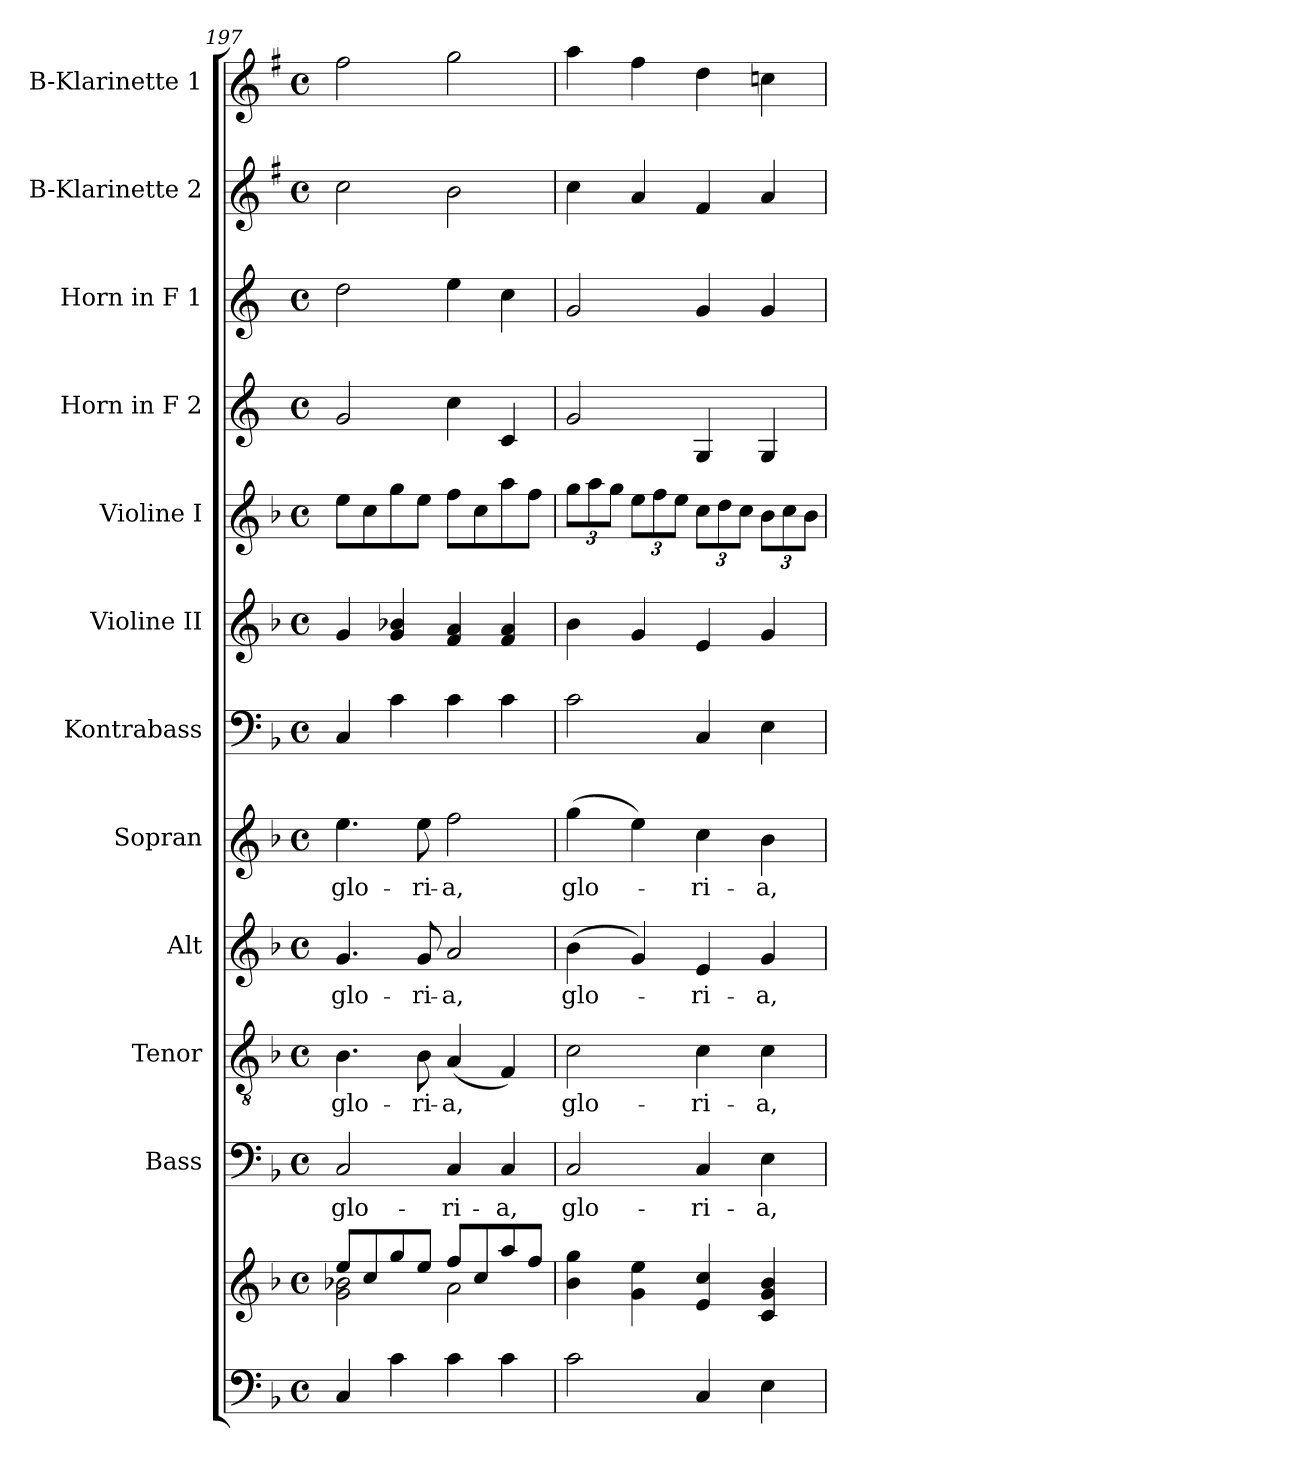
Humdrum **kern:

**kern	**kern	**kern	**text	**kern	**text	**kern	**text	**kern	**text	**kern	**kern	**kern	**kern	**kern	**kern	**kern
*part12	*part12	*part11	*part11	*part10	*part10	*part9	*part9	*part8	*part8	*part7	*part6	*part5	*part4	*part3	*part2	*part1
*staff13	*staff12	*staff11	*staff11	*staff10	*staff10	*staff9	*staff9	*staff8	*staff8	*staff7	*staff6	*staff5	*staff4	*staff3	*staff2	*staff1
*	*	*I"Bass	*	*I"Tenor	*	*I"Alt	*	*I"Sopran	*	*I"Kontrabass	*I"Violine II	*I"Violine I	*I"Horn in F 2	*I"Horn in F 1	*I"B-Klarinette 2	*I"B-Klarinette 1
*	*	*I'B.	*	*I'T.	*	*I'A.	*	*I'S.	*	*I'Kb.	*I'Vl. II	*I'Vl. I	*	*	*I'B Kl. 2	*I'B Kl. 1
!!LO:PB:g=z
*clefF4	*clefG2	*clefF4	*	*clefGv2	*	*clefG2	*	*clefG2	*	*clefF4	*clefG2	*clefG2	*clefG2	*clefG2	*clefG2	*clefG2
*	*	*	*	*	*	*	*	*	*	*ITrd7c12	*	*	*ITrd4c7	*ITrd4c7	*ITrd1c2	*ITrd1c2
*k[b-]	*k[b-]	*k[b-]	*	*k[b-]	*	*k[b-]	*	*k[b-]	*	*k[b-]	*k[b-]	*k[b-]	*k[b-]	*k[b-]	*k[b-]	*k[b-]
*F:	*F:	*F:	*	*F:	*	*F:	*	*F:	*	*F:	*F:	*F:	*F:	*F:	*F:	*F:
*M4/4	*M4/4	*M4/4	*	*M4/4	*	*M4/4	*	*M4/4	*	*M4/4	*M4/4	*M4/4	*M4/4	*M4/4	*M4/4	*M4/4
*met(c)	*met(c)	*met(c)	*	*met(c)	*	*met(c)	*	*met(c)	*	*met(c)	*met(c)	*met(c)	*met(c)	*met(c)	*met(c)	*met(c)
=197	=197	=197	=197	=197	=197	=197	=197	=197	=197	=197	=197	=197	=197	=197	=197	=197
*	*^	*	*	*	*	*	*	*	*	*	*	*	*	*	*	*
!	!	!	!	!LO:LY:b	!	!LO:LY:b	!	!LO:LY:b	!	!LO:LY:b	!	!	!	!	!	!	!
4C/	8ee/L	2g\ 2b-X\	2C/	glo-	4.B-\	glo-	4.g/	glo-	4.ee\	glo-	4CC/	4g/	8ee\L	2c/	2g\	2b-\	2ee\
.	8cc/	.	.	.	.	.	.	.	.	.	.	.	8cc\	.	.	.	.
4c\	8gg/	.	.	.	.	.	.	.	.	.	4C\	4g/ 4b-X/	8gg\	.	.	.	.
!	!	!	!	!	!	!LO:LY:b	!	!LO:LY:b	!	!LO:LY:b	!	!	!	!	!	!	!
.	8ee/J	.	.	.	8B-\	-ri-	8g/	-ri-	8ee\	-ri-	.	.	8ee\J	.	.	.	.
!	!	!	!	!LO:LY:b	!	!LO:LY:b	!	!LO:LY:b	!	!LO:LY:b	!	!	!	!	!	!	!
4c\	8ff/L	2a\	4C/	-ri-	(<4A/	-a,	2a/	-a,	2ff\	-a,	4C\	4f/ 4a/	8ff\L	4f\	4a\	2a\	2ff\
.	8cc/	.	.	.	.	.	.	.	.	.	.	.	8cc\	.	.	.	.
!	!	!	!	!LO:LY:b	!	!	!	!	!	!	!	!	!	!	!	!	!
4c\	8aa/	.	4C/	-a,	4F/)	.	.	.	.	.	4C\	4f/ 4a/	8aa\	4F/	4f\	.	.
.	8ff/J	.	.	.	.	.	.	.	.	.	.	.	8ff\J	.	.	.	.
*	*v	*v	*	*	*	*	*	*	*	*	*	*	*	*	*	*	*
=198	=198	=198	=198	=198	=198	=198	=198	=198	=198	=198	=198	=198	=198	=198	=198	=198
!	!	!	!LO:LY:b	!	!LO:LY:b	!	!LO:LY:b	!	!LO:LY:b	!	!	!	!	!	!	!
2c\	4b-\ 4gg\	2C/	glo-	2c\	glo-	(>4b-\	glo-	(>4gg\	glo-	2C\	4b-\	12gg\L	2c/	2c/	4b-\	4gg\
.	.	.	.	.	.	.	.	.	.	.	.	12aa\	.	.	.	.
.	.	.	.	.	.	.	.	.	.	.	.	12gg\J	.	.	.	.
.	4g\ 4ee\	.	.	.	.	4g/)	.	4ee\)	.	.	4g/	12ee\L	.	.	4g/	4ee\
.	.	.	.	.	.	.	.	.	.	.	.	12ff\	.	.	.	.
.	.	.	.	.	.	.	.	.	.	.	.	12ee\J	.	.	.	.
!	!	!	!LO:LY:b	!	!LO:LY:b	!	!LO:LY:b	!	!LO:LY:b	!	!	!	!	!	!	!
4C/	4e/ 4cc/	4C/	-ri-	4c\	-ri-	4e/	-ri-	4cc\	-ri-	4CC/	4e/	12cc\L	4C/	4c/	4e/	4cc\
.	.	.	.	.	.	.	.	.	.	.	.	12dd\	.	.	.	.
.	.	.	.	.	.	.	.	.	.	.	.	12cc\J	.	.	.	.
!	!	!	!LO:LY:b	!	!LO:LY:b	!	!LO:LY:b	!	!LO:LY:b	!	!	!	!	!	!	!
4E\	4c/ 4g/ 4b-/	4E\	-a,	4c\	-a,	4g/	-a,	4b-\	-a,	4EE\	4g/	12b-\L	4C/	4c/	4g/	4b-X\
.	.	.	.	.	.	.	.	.	.	.	.	12cc\	.	.	.	.
.	.	.	.	.	.	.	.	.	.	.	.	12b-\J	.	.	.	.
=	=	=	=	=	=	=	=	=	=	=	=	=	=	=	=	=
*-	*-	*-	*-	*-	*-	*-	*-	*-	*-	*-	*-	*-	*-	*-	*-	*-
